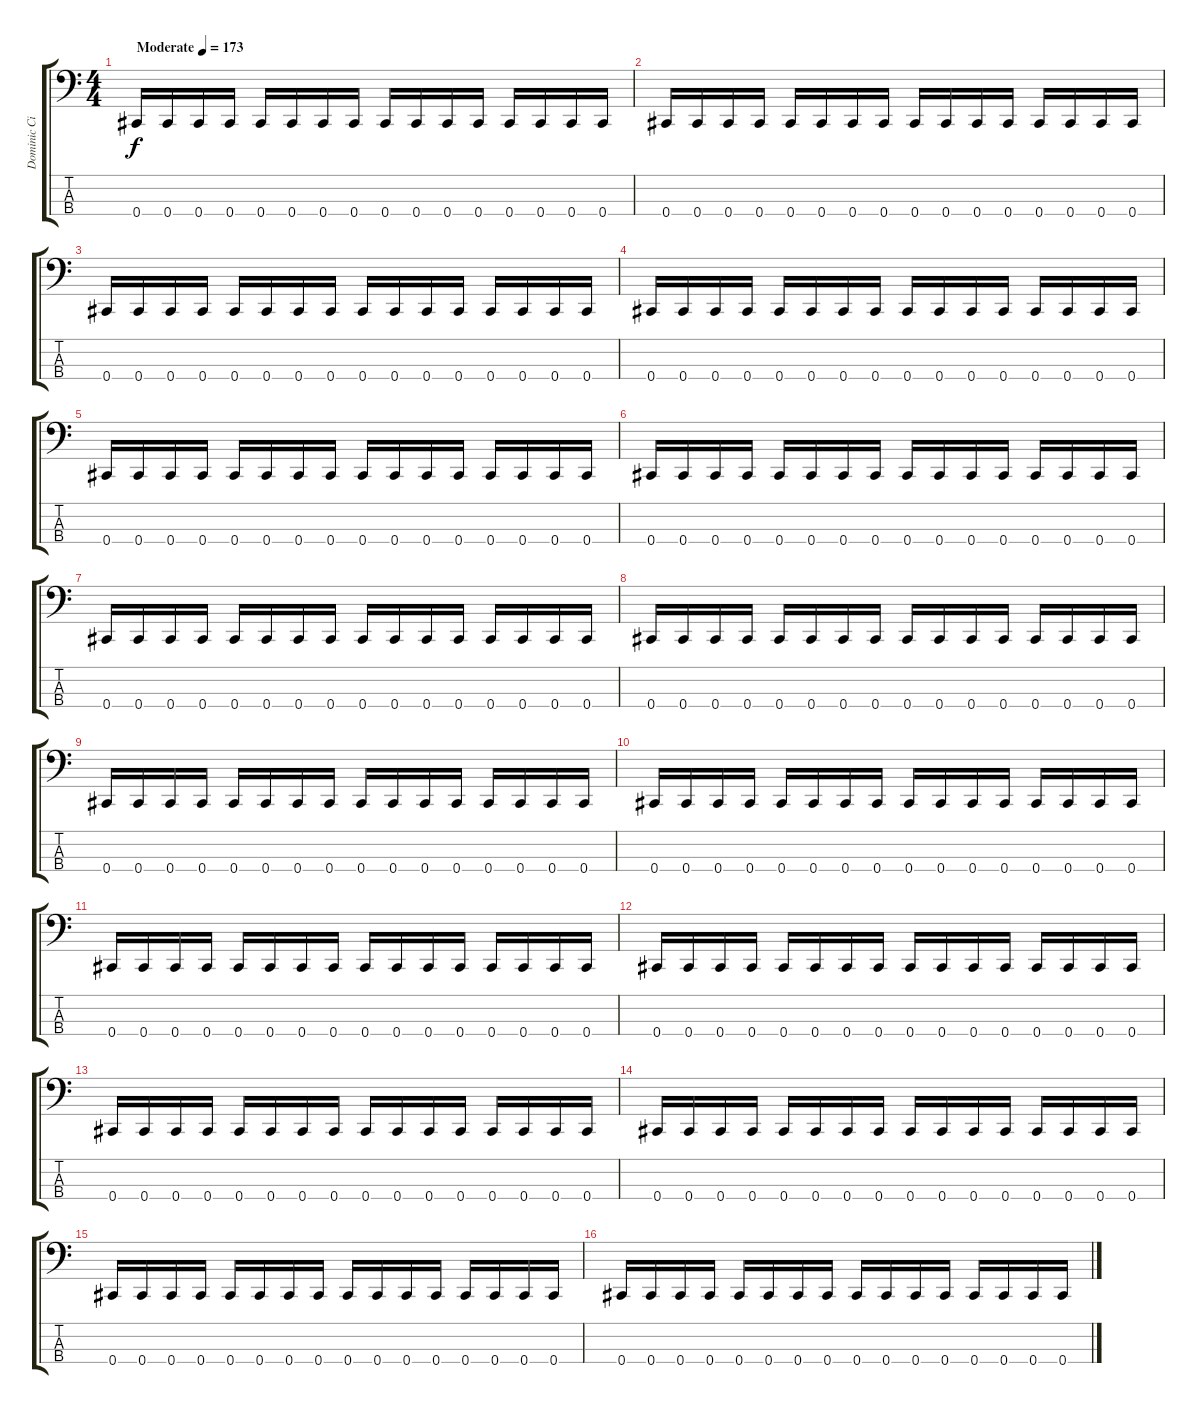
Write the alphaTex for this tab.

\track ("Dominic Cifarelli" "Dominic Ci") {instrument electricbassfinger}
\staff {score tabs}
\tuning (Gb2 Db2 Ab1 Db1) {hide}
\ts (4 4)
\tempo (173 "Moderate")
\clef f4
\ks c
0.4.16{dy f instrument electricbassfinger} 0.4.16 0.4.16 0.4.16 0.4.16 0.4.16 0.4.16 0.4.16 0.4.16 0.4.16 0.4.16 0.4.16 0.4.16 0.4.16 0.4.16 0.4.16 |
0.4.16 0.4.16 0.4.16 0.4.16 0.4.16 0.4.16 0.4.16 0.4.16 0.4.16 0.4.16 0.4.16 0.4.16 0.4.16 0.4.16 0.4.16 0.4.16 |
0.4.16 0.4.16 0.4.16 0.4.16 0.4.16 0.4.16 0.4.16 0.4.16 0.4.16 0.4.16 0.4.16 0.4.16 0.4.16 0.4.16 0.4.16 0.4.16 |
0.4.16 0.4.16 0.4.16 0.4.16 0.4.16 0.4.16 0.4.16 0.4.16 0.4.16 0.4.16 0.4.16 0.4.16 0.4.16 0.4.16 0.4.16 0.4.16 |
0.4.16 0.4.16 0.4.16 0.4.16 0.4.16 0.4.16 0.4.16 0.4.16 0.4.16 0.4.16 0.4.16 0.4.16 0.4.16 0.4.16 0.4.16 0.4.16 |
0.4.16 0.4.16 0.4.16 0.4.16 0.4.16 0.4.16 0.4.16 0.4.16 0.4.16 0.4.16 0.4.16 0.4.16 0.4.16 0.4.16 0.4.16 0.4.16 |
0.4.16 0.4.16 0.4.16 0.4.16 0.4.16 0.4.16 0.4.16 0.4.16 0.4.16 0.4.16 0.4.16 0.4.16 0.4.16 0.4.16 0.4.16 0.4.16 |
0.4.16 0.4.16 0.4.16 0.4.16 0.4.16 0.4.16 0.4.16 0.4.16 0.4.16 0.4.16 0.4.16 0.4.16 0.4.16 0.4.16 0.4.16 0.4.16 |
0.4.16 0.4.16 0.4.16 0.4.16 0.4.16 0.4.16 0.4.16 0.4.16 0.4.16 0.4.16 0.4.16 0.4.16 0.4.16 0.4.16 0.4.16 0.4.16 |
0.4.16 0.4.16 0.4.16 0.4.16 0.4.16 0.4.16 0.4.16 0.4.16 0.4.16 0.4.16 0.4.16 0.4.16 0.4.16 0.4.16 0.4.16 0.4.16 |
0.4.16 0.4.16 0.4.16 0.4.16 0.4.16 0.4.16 0.4.16 0.4.16 0.4.16 0.4.16 0.4.16 0.4.16 0.4.16 0.4.16 0.4.16 0.4.16 |
0.4.16 0.4.16 0.4.16 0.4.16 0.4.16 0.4.16 0.4.16 0.4.16 0.4.16 0.4.16 0.4.16 0.4.16 0.4.16 0.4.16 0.4.16 0.4.16 |
0.4.16 0.4.16 0.4.16 0.4.16 0.4.16 0.4.16 0.4.16 0.4.16 0.4.16 0.4.16 0.4.16 0.4.16 0.4.16 0.4.16 0.4.16 0.4.16 |
0.4.16 0.4.16 0.4.16 0.4.16 0.4.16 0.4.16 0.4.16 0.4.16 0.4.16 0.4.16 0.4.16 0.4.16 0.4.16 0.4.16 0.4.16 0.4.16 |
0.4.16 0.4.16 0.4.16 0.4.16 0.4.16 0.4.16 0.4.16 0.4.16 0.4.16 0.4.16 0.4.16 0.4.16 0.4.16 0.4.16 0.4.16 0.4.16 |
0.4.16 0.4.16 0.4.16 0.4.16 0.4.16 0.4.16 0.4.16 0.4.16 0.4.16 0.4.16 0.4.16 0.4.16 0.4.16 0.4.16 0.4.16 0.4.16
